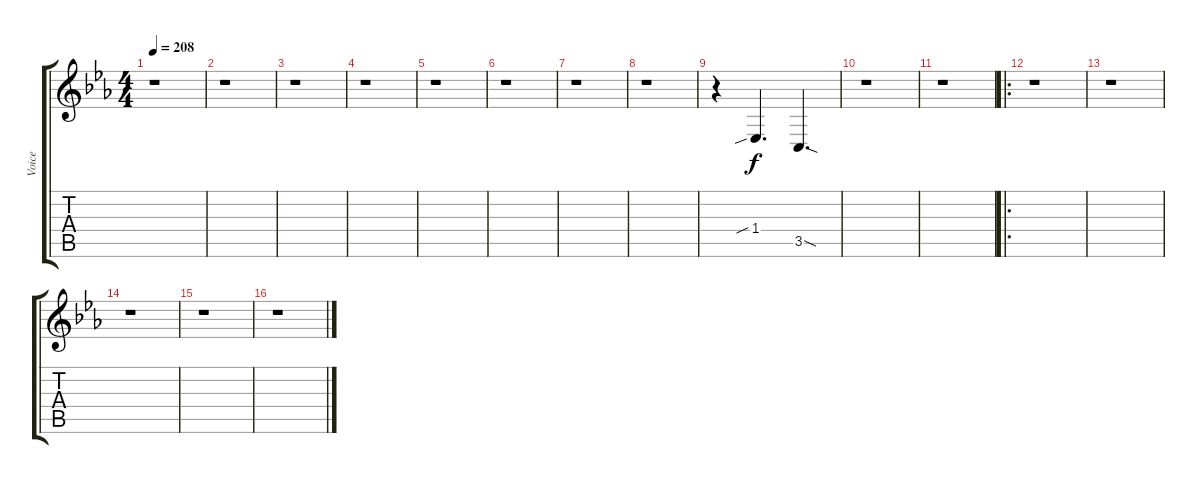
\track ("Voice" "Voice") {instrument lead8bassandlead}
\staff {score tabs}
\tuning (E4 B3 G3 D3 A2 E2) {hide}
\ts (4 4)
\tempo 208
\clef g2
\ks cminor
r.1{dy f instrument lead8bassandlead} |
r.1 |
r.1 |
r.1 |
r.1 |
r.1 |
r.1 |
r.1 |
r.4 1.4{sib}.4{d} 3.5{sod}.4{d} |
r.1 |
r.1 |
\ro
r.1 |
r.1 |
r.1 |
r.1 |
r.1
